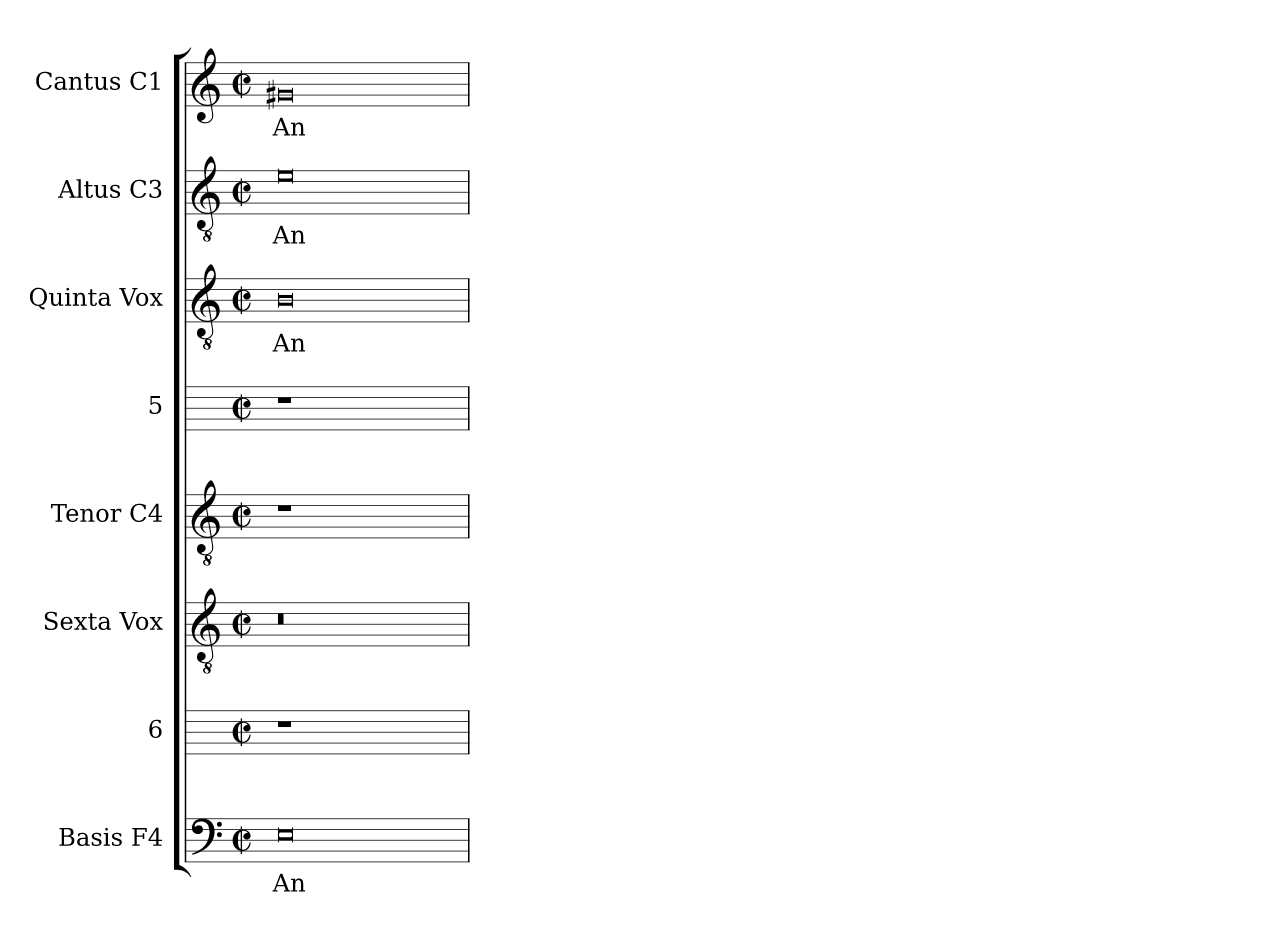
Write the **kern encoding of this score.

**kern	**text	**kern	**kern	**kern	**kern	**kern	**text	**kern	**text	**kern	**text
*part8	*part8	*part7	*part6	*part5	*part4	*part3	*part3	*part2	*part2	*part1	*part1
*staff8	*staff8	*staff7	*staff6	*staff5	*staff4	*staff3	*staff3	*staff2	*staff2	*staff1	*staff1
*I"Basis  F4	*	*I"6	*I"Sexta  Vox	*I"Tenor  C4	*I"5	*I"Quinta  Vox	*	*I"Altus  C3	*	*I"Cantus  C1	*
*I'B	*	*	*	*I'T	*	*	*	*I'A	*	*I'C	*
!!LO:PB:g=z
*stria5	*	*stria5	*stria5	*stria5	*stria5	*stria5	*	*stria5	*	*stria5	*
*clefF4	*	*	*clefGv2	*clefGv2	*	*clefGv2	*	*clefGv2	*	*clefG2	*
*k[]	*	*k[]	*k[]	*k[]	*k[]	*k[]	*	*k[]	*	*k[]	*
*C:	*	*C:	*C:	*C:	*C:	*C:	*	*C:	*	*C:	*
*M2/2	*	*M2/2	*M2/2	*M2/2	*M2/2	*M2/2	*	*M2/2	*	*M2/2	*
*met(c|)	*	*met(c|)	*met(c|)	*met(c|)	*met(c|)	*met(c|)	*	*met(c|)	*	*met(c|)	*
=1	=1	=1	=1	=1	=1	=1	=1	=1	=1	=1	=1
!	!LO:LY:b:cj	!	!	!	!	!	!LO:LY:b:cj	!	!LO:LY:b:cj	!	!LO:LY:b:cj
0E	An-	1r	0r	1r	1r	0B	An-	0e	An-	0g#X	An-
.	.	1ryy	.	1ryy	1ryy	.	.	.	.	.	.
=	=	=	=	=	=	=	=	=	=	=	=
*-	*-	*-	*-	*-	*-	*-	*-	*-	*-	*-	*-
